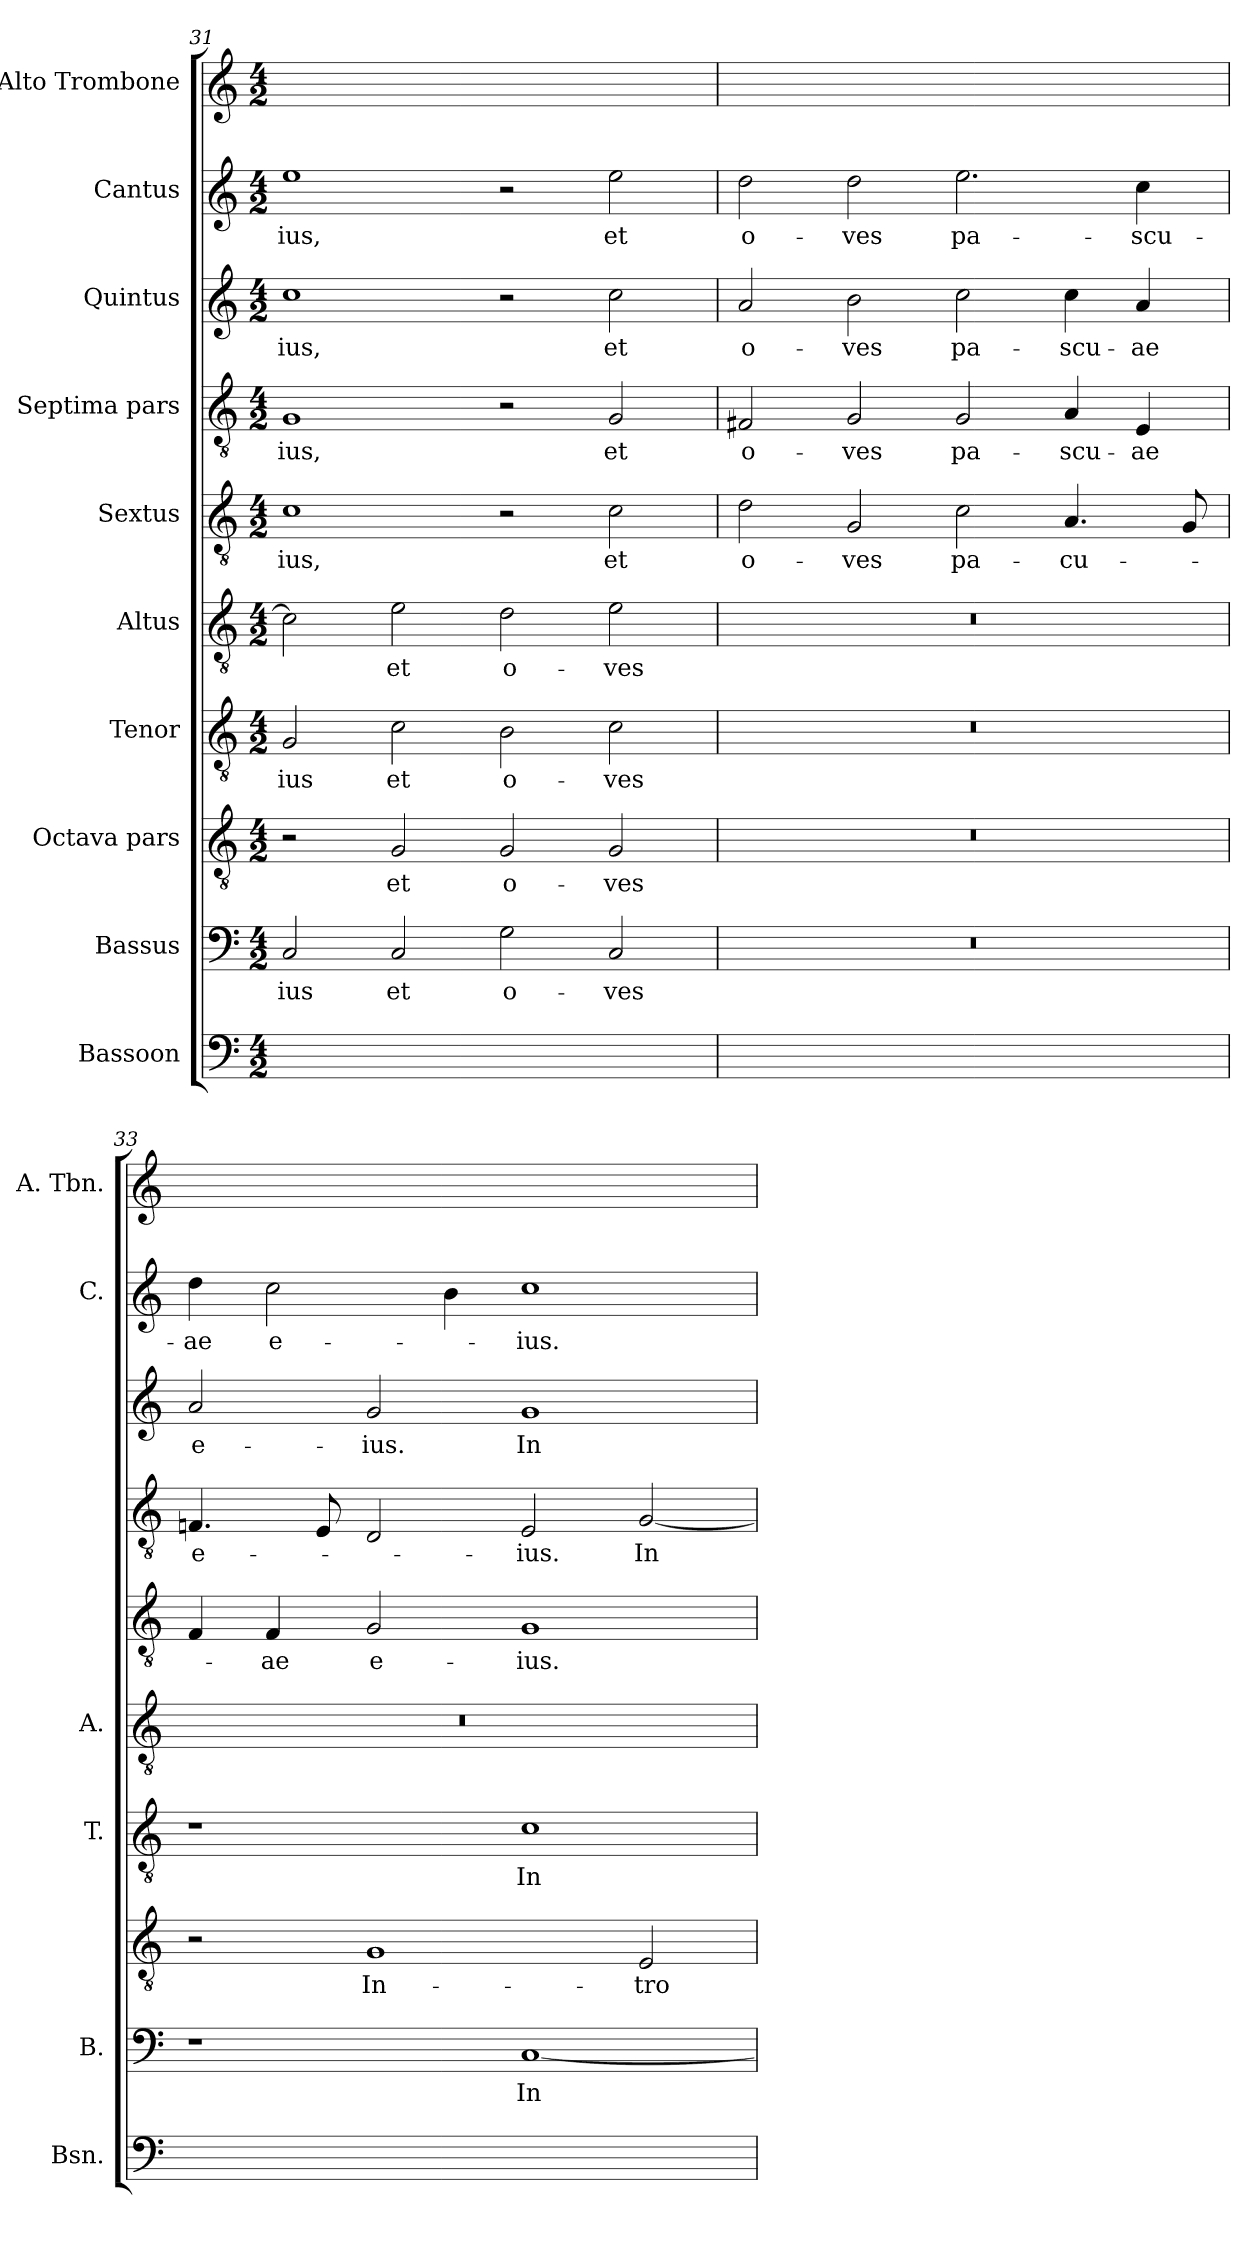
**kern	**text	**kern	**text	**kern	**text	**kern	**text	**kern	**text	**kern	**text	**kern	**text	**kern	**text	**kern	**text	**kern	**text
*part10	*part10	*part9	*part9	*part8	*part8	*part7	*part7	*part6	*part6	*part5	*part5	*part4	*part4	*part3	*part3	*part2	*part2	*part1	*part1
*staff10	*staff10	*staff9	*staff9	*staff8	*staff8	*staff7	*staff7	*staff6	*staff6	*staff5	*staff5	*staff4	*staff4	*staff3	*staff3	*staff2	*staff2	*staff1	*staff1
*I"Bassoon	*	*I"Bassus	*	*I"Octava pars	*	*I"Tenor	*	*I"Altus	*	*I"Sextus	*	*I"Septima pars	*	*I"Quintus	*	*I"Cantus	*	*I"Alto Trombone	*
*I'Bsn.	*	*I'B.	*	*	*	*I'T.	*	*I'A.	*	*	*	*	*	*	*	*I'C.	*	*I'A. Tbn.	*
!!LO:LB:g=z
*clefF4	*	*clefF4	*	*clefGv2	*	*clefGv2	*	*clefGv2	*	*clefGv2	*	*clefGv2	*	*clefG2	*	*clefG2	*	*clefG2	*
*	*	*	*	*ITrd7c12	*	*ITrd7c12	*	*ITrd7c12	*	*ITrd7c12	*	*	*	*	*	*	*	*	*
*k[]	*	*k[]	*	*k[]	*	*k[]	*	*k[]	*	*k[]	*	*k[]	*	*k[]	*	*k[]	*	*k[]	*
*C:	*	*C:	*	*C:	*	*C:	*	*C:	*	*C:	*	*C:	*	*C:	*	*C:	*	*C:	*
*M4/2	*	*M4/2	*	*M4/2	*	*M4/2	*	*M4/2	*	*M4/2	*	*M4/2	*	*M4/2	*	*M4/2	*	*M4/2	*
=31	=31	=31	=31	=31	=31	=31	=31	=31	=31	=31	=31	=31	=31	=31	=31	=31	=31	=31	=31
!	!	!	!LO:LY:b	!	!	!	!LO:LY:b	!	!	!	!LO:LY:b	!	!LO:LY:b	!	!LO:LY:b	!	!LO:LY:b	!	!
2C/yy	-ius	2C/	-ius	2r	.	2GG/	-ius	2C\]	.	1C	-ius,	1G	-ius,	1cc	-ius,	1ee	-ius,	1eeyy	-ius,
!	!	!	!LO:LY:b	!	!LO:LY:b	!	!LO:LY:b	!	!LO:LY:b	!	!	!	!	!	!	!	!	!	!
2C/yy	et	2C/	et	2GG/	et	2C\	et	2E\	et	.	.	.	.	.	.	.	.	.	.
!	!	!	!LO:LY:b	!	!LO:LY:b	!	!LO:LY:b	!	!LO:LY:b	!	!	!	!	!	!	!	!	!	!
2G\yy	o-	2G\	o-	2GG/	o-	2BB\	o-	2D\	o-	2r	.	2r	.	2r	.	2r	.	2ryy	.
!	!	!	!LO:LY:b	!	!LO:LY:b	!	!LO:LY:b	!	!LO:LY:b	!	!LO:LY:b	!	!LO:LY:b	!	!LO:LY:b	!	!LO:LY:b	!	!
2C/yy	-ves	2C/	-ves	2GG/	-ves	2C\	-ves	2E\	-ves	2C\	et	2G/	et	2cc\	et	2ee\	et	2ee\yy	et
=32	=32	=32	=32	=32	=32	=32	=32	=32	=32	=32	=32	=32	=32	=32	=32	=32	=32	=32	=32
!	!	!LO:N:vis=1	!	!LO:N:vis=1	!	!LO:N:vis=1	!	!LO:N:vis=1	!	!	!LO:LY:b	!	!LO:LY:b	!	!LO:LY:b	!	!LO:LY:b	!	!
0ryy	.	0r	.	0r	.	0r	.	0r	.	2D\	o-	2F#X/	o-	2a/	o-	2dd\	o-	2dd\yy	o-
!	!	!	!	!	!	!	!	!	!	!	!LO:LY:b	!	!LO:LY:b	!	!LO:LY:b	!	!LO:LY:b	!	!
.	.	.	.	.	.	.	.	.	.	2GG/	-ves	2G/	-ves	2b\	-ves	2dd\	-ves	2dd\yy	-ves
!	!	!	!	!	!	!	!	!	!	!	!LO:LY:b	!	!LO:LY:b	!	!LO:LY:b	!	!LO:LY:b	!	!
.	.	.	.	.	.	.	.	.	.	2C\	pa-	2G/	pa-	2cc\	pa-	2.ee\	pa-	2.ee\yy	pa-
!	!	!	!	!	!	!	!	!	!	!	!LO:LY:b	!	!LO:LY:b	!	!LO:LY:b	!	!	!	!
.	.	.	.	.	.	.	.	.	.	4.AA/	-cu-	4A/	-scu-	4cc\	-scu-	.	.	.	.
!	!	!	!	!	!	!	!	!	!	!	!	!	!LO:LY:b	!	!LO:LY:b	!	!LO:LY:b	!	!
.	.	.	.	.	.	.	.	.	.	.	.	4E/	-ae	4a/	-ae	4cc\	-scu-	4cc\yy	-scu-
.	.	.	.	.	.	.	.	.	.	8GG/	.	.	.	.	.	.	.	.	.
=33	=33	=33	=33	=33	=33	=33	=33	=33	=33	=33	=33	=33	=33	=33	=33	=33	=33	=33	=33
!	!	!	!	!	!	!	!	!LO:N:vis=1	!	!	!	!	!LO:LY:b	!	!LO:LY:b	!	!LO:LY:b	!	!
1ryy	.	1r	.	2r	.	1r	.	0r	.	4FF/	.	4.Fn/	e-	2a/	e-	4dd\	-ae	4dd\yy	-ae
!	!	!	!	!	!	!	!	!	!	!	!LO:LY:b	!	!	!	!	!	!LO:LY:b	!	!
.	.	.	.	.	.	.	.	.	.	4FF/	-ae	.	.	.	.	2cc\	e-	2cc\yy	e-
.	.	.	.	.	.	.	.	.	.	.	.	8E/	.	.	.	.	.	.	.
!	!	!	!	!	!LO:LY:b	!	!	!	!	!	!LO:LY:b	!	!	!	!LO:LY:b	!	!	!	!
.	.	.	.	1GG	In-	.	.	.	.	2GG/	e-	2D/	.	2g/	-ius.	.	.	.	.
.	.	.	.	.	.	.	.	.	.	.	.	.	.	.	.	4b\	.	4b\yy	.
!	!	!	!LO:LY:b	!	!	!	!LO:LY:b	!	!	!	!LO:LY:b	!	!LO:LY:b	!	!LO:LY:b	!	!LO:LY:b	!	!
[1Cyy	In-	[1C	In-	.	.	1C	In-	.	.	1GG	-ius.	2E/	-ius.	1g	In-	1cc	-ius.	1ccyy	-ius.
!	!	!	!	!	!LO:LY:b	!	!	!	!	!	!	!	!LO:LY:b	!	!	!	!	!	!
.	.	.	.	2EE/	-tro-	.	.	.	.	.	.	[2G/	In-	.	.	.	.	.	.
=	=	=	=	=	=	=	=	=	=	=	=	=	=	=	=	=	=	=	=
*-	*-	*-	*-	*-	*-	*-	*-	*-	*-	*-	*-	*-	*-	*-	*-	*-	*-	*-	*-
